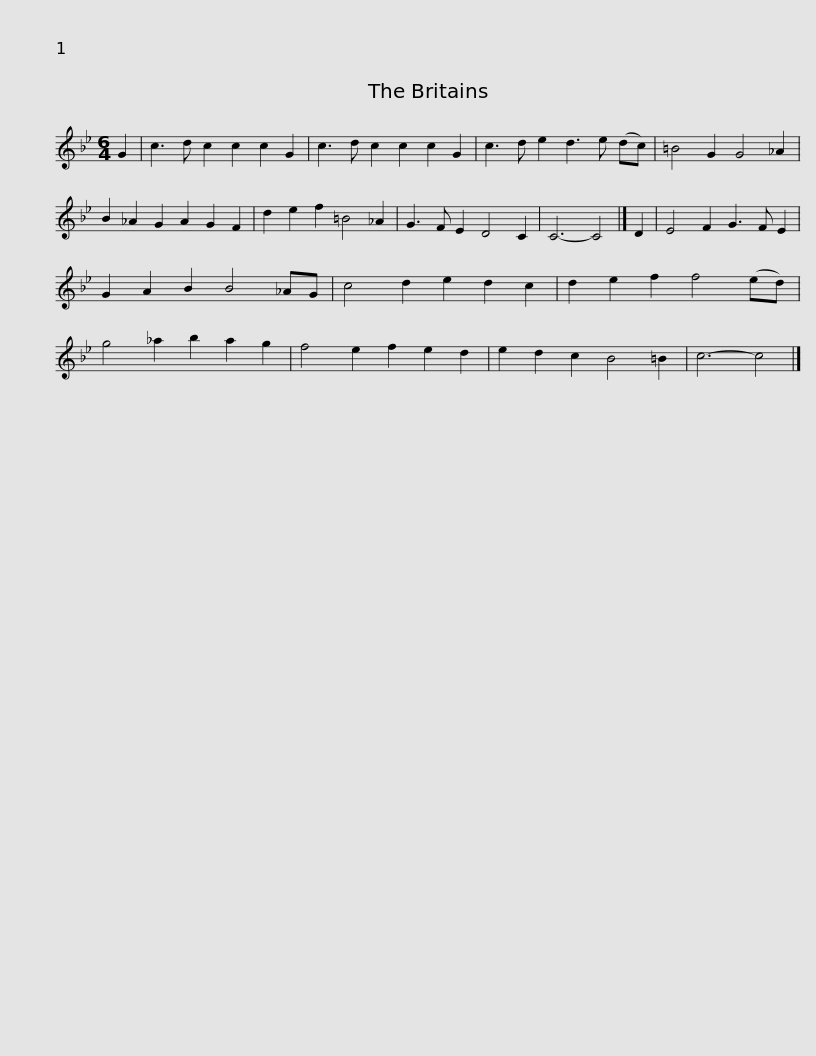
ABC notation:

X:1
L:1/8
M:6/4
I:linebreak $
K:Bb
V:1 treble
V:1
 G2 | c3 d c2 c2 c2 G2 | c3 d c2 c2 c2 G2 | c3 d e2 d3 e (dc) | =B4 G2 G4 _A2 | %5
 B2 _A2 G2 A2 G2 F2 | d2 e2 f2 =B4 _A2 |$ G3 F E2 D4 C2 | C6- C4 |] D2 | %10
 E4 F2 G3 F E2 | G2 A2 B2 B4 _AG | c4 d2 e2 d2 c2 | d2 e2 f2 f4 (ed) |$ g4 _a2 b2 a2 g2 | %15
 f4 e2 f2 e2 d2 | e2 d2 c2 B4 =B2 | c6- c4 |] %18
